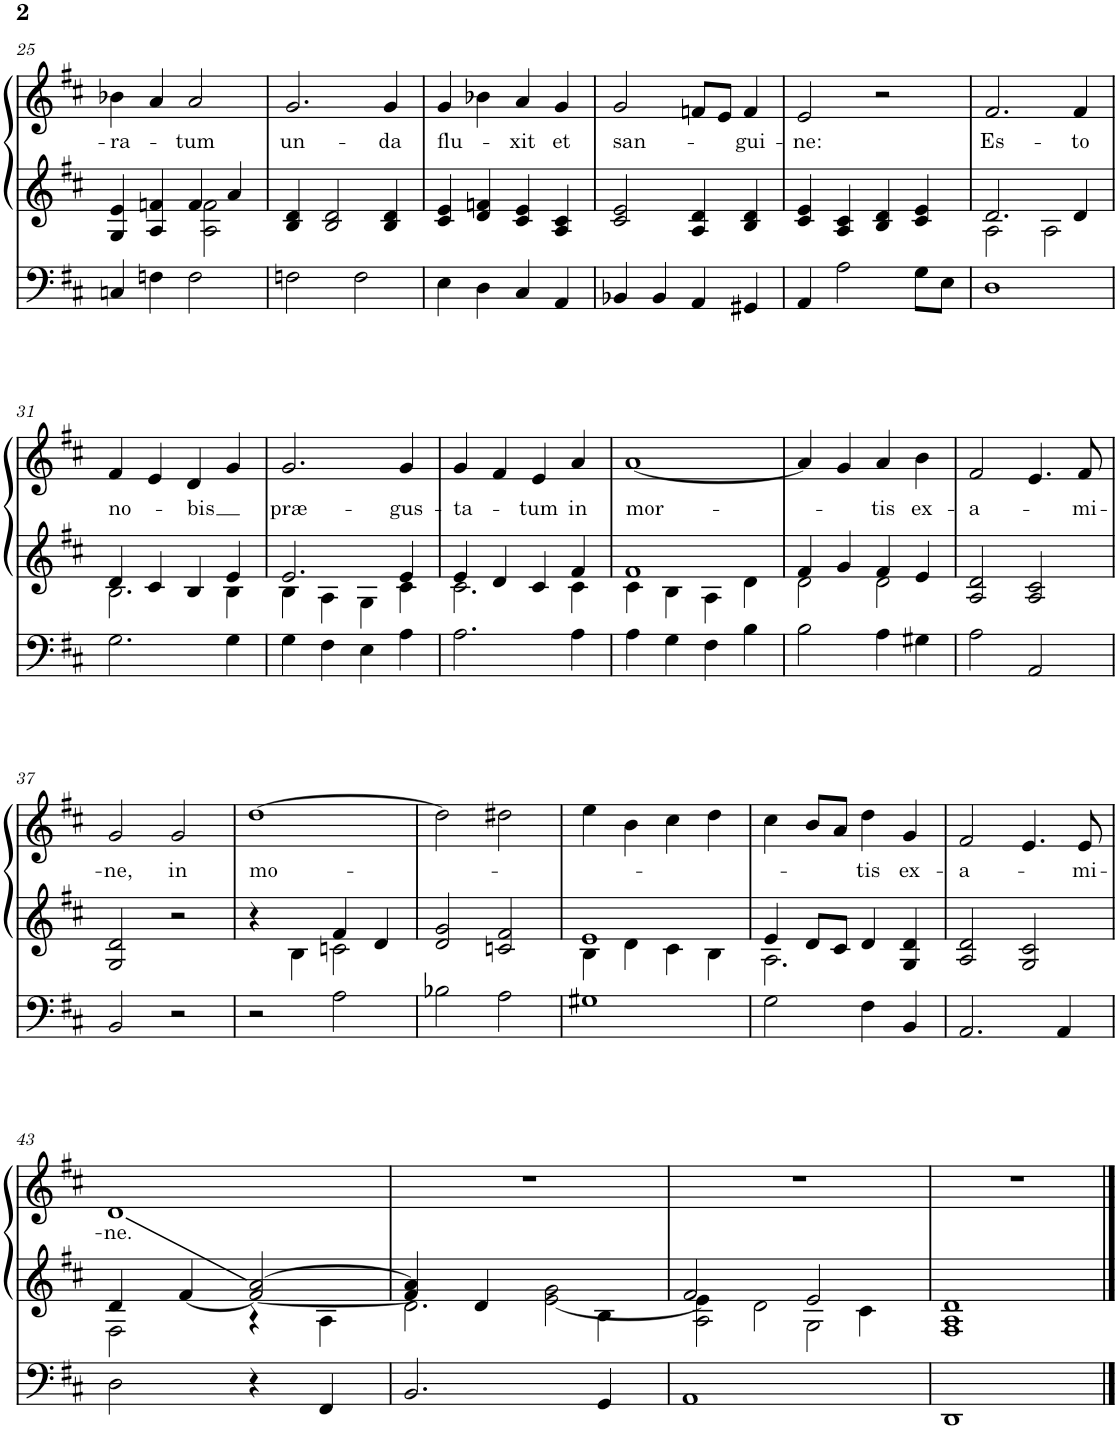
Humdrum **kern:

**kern	**kern	**kern	**text
*part1	*part1	*part1	*part1
*staff3	*staff2	*staff1	*staff1
*I"Organ	*	*	*
*I'Org.	*	*	*
!!LO:PB:g=z
*clefF4	*clefG2	*clefG2	*
*k[f#c#]	*k[f#c#]	*k[f#c#]	*
*M2/2	*M2/2	*M2/2	*
*met(c|)	*met(c|)	*met(c|)	*
=25	=25	=25	=25
*	*^	*	*
!	!	!	!	!LO:LY:b
4Cn/	4G/ 4e/	2ryy	4b-X\	-ra-
4Fn\	4A/ 4fn/	.	4a/	.
!	!	!	!	!LO:LY:b
2F\	4f/	2A\ 2f\	2a/	-tum
.	4a/	.	.	.
*	*v	*v	*	*
=26	=26	=26	=26
!	!	!	!LO:LY:b
2Fn\	4B/ 4d/	2.g/	un-
.	2B/ 2d/	.	.
2F\	.	.	.
!	!	!	!LO:LY:b
.	4B/ 4d/	4g/	-da
=27	=27	=27	=27
!	!	!	!LO:LY:b
4E\	4c#/ 4e/	4g/	flu-
4D\	4d/ 4fn/	4b-X\	.
!	!	!	!LO:LY:b
4C#/	4c#/ 4e/	4a/	-xit
!	!	!	!LO:LY:b
4AA/	4A/ 4c#/	4g/	et
=28	=28	=28	=28
!	!	!	!LO:LY:b
4BB-X/	2c#/ 2e/	2g/	san-
4BB-/	.	.	.
4AA/	4A/ 4d/	8fn/L	.
.	.	8e/J	.
!	!	!	!LO:LY:b
4GG#X/	4B/ 4d/	4f/	-gui-
=29	=29	=29	=29
!	!	!	!LO:LY:b
4AA/	4c#/ 4e/	2e/	-ne:
2A\	4A/ 4c#/	.	.
.	4B/ 4d/	2r	.
8G\L	4c#/ 4e/	.	.
8E\J	.	.	.
=30	=30	=30	=30
*	*^	*	*
!	!	!	!	!LO:LY:b
1D	2.d/	2A\	2.f#/	Es-
.	.	2A\	.	.
!	!	!	!	!LO:LY:b
.	4d/	.	4f#/	-to
!!LO:LB:g=z
=31	=31	=31	=31	=31
!	!	!	!	!LO:LY:b
2.G\	4d/	2.B\	4f#/	no-
.	4c#/	.	4e/	.
!	!	!	!	!LO:LY:b
.	4B/	.	4d/	-bis
4G\	4e/	4B\	4g/	.
=32	=32	=32	=32	=32
!	!	!	!	!LO:LY:b
4G\	2.e/	4B\	2.g/	præ-
4F#\	.	4A\	.	.
4E\	.	4G\	.	.
!	!	!	!	!LO:LY:b
4A\	4e/	4c#\	4g/	-gus-
=33	=33	=33	=33	=33
!	!	!	!	!LO:LY:b
2.A\	4e/	2.c#\	4g/	-ta-
.	4d/	.	4f#/	.
!	!	!	!	!LO:LY:b
.	4c#/	.	4e/	-tum
!	!	!	!	!LO:LY:b
4A\	4f#/	4c#\	4a/	in
=34	=34	=34	=34	=34
!	!	!	!	!LO:LY:b
4A\	1f#	4c#\	[1a	mor-
4G\	.	4B\	.	.
4F#\	.	4A\	.	.
4B\	.	4d\	.	.
=35	=35	=35	=35	=35
2B\	4f#/	2d\	4a/]	.
.	4g/	.	4g/	.
!	!	!	!	!LO:LY:b
4A\	4f#/	2d\	4a/	-tis
!	!	!	!	!LO:LY:b
4G#X\	4e/	.	4b\	ex-
*	*v	*v	*	*
=36	=36	=36	=36
!	!	!	!LO:LY:b
2A\	2A/ 2d/	2f#/	-a-
2AA/	2A/ 2c#/	4.e/	.
!	!	!	!LO:LY:b
.	.	8f#/	-mi-
!!LO:LB:g=z
=37	=37	=37	=37
!	!	!	!LO:LY:b
2BB/	2G/ 2d/	2g/	-ne,
!	!	!	!LO:LY:b
2r	2r	2g/	in
=38	=38	=38	=38
*	*^	*	*
!	!	!	!	!LO:LY:b
2r	4r	2ryy	[1dd	mo-
.	4B\	.	.	.
2A\	4f#/	2cn\	.	.
.	4d/	.	.	.
*	*v	*v	*	*
=39	=39	=39	=39
2B-X\	2d/ 2g/	2dd\]	.
2A\	2cn/ 2f#/	2dd#X\	.
=40	=40	=40	=40
*	*^	*	*
1G#X	1e	4B\	4ee\	.
.	.	4d\	4b\	.
.	.	4c#\	4cc#\	.
.	.	4B\	4dd\	.
=41	=41	=41	=41	=41
2G\	4e/	2.A\	4cc#\	.
.	8d/L	.	8b/L	.
.	8c#/J	.	8a/J	.
!	!	!	!	!LO:LY:b
4F#\	4d/	.	4dd\	-tis
!	!	!	!	!LO:LY:b
4BB/	4G/ 4d/	4ryy	4g/	ex-
=42	=42	=42	=42	=42
!	!	!	!	!LO:LY:b
*	*v	*v	*	*
2.AA/	2A/ 2d/	2f#/	-a-
.	2G/ 2c#/	4.e/	.
4AA/	.	.	.
!	!	!	!LO:LY:b
.	.	8e/	-mi-
!!LO:LB:g=z
=43	=43	=43	=43
*	*^	*	*
!	!	!	!	!LO:LY:b
2D\	4d/	2F#\	1d	-ne.
.	[<4f#/	.	.	.
4r	2f#/_ [2a/	4r	.	.
4FF#/	.	4A\	.	.
=44	=44	=44	=44	=44
2.BB/	4f#/] 4a/]	2.d\	1r	.
.	4d/	.	.	.
.	[2e\ 2g\	.	.	.
4GG/	.	4B\	.	.
=45	=45	=45	=45	=45
*	*	*^	*	*
1AA	2f#/	4e\]	2A\	1r	.
.	.	2d\	.	.	.
.	2e/	.	2G\	.	.
.	.	4c#\	.	.	.
*	*v	*v	*v	*	*
=46	=46	=46	=46
1DD	1F# 1A 1d	1r	.
==	==	==	==
*-	*-	*-	*-
